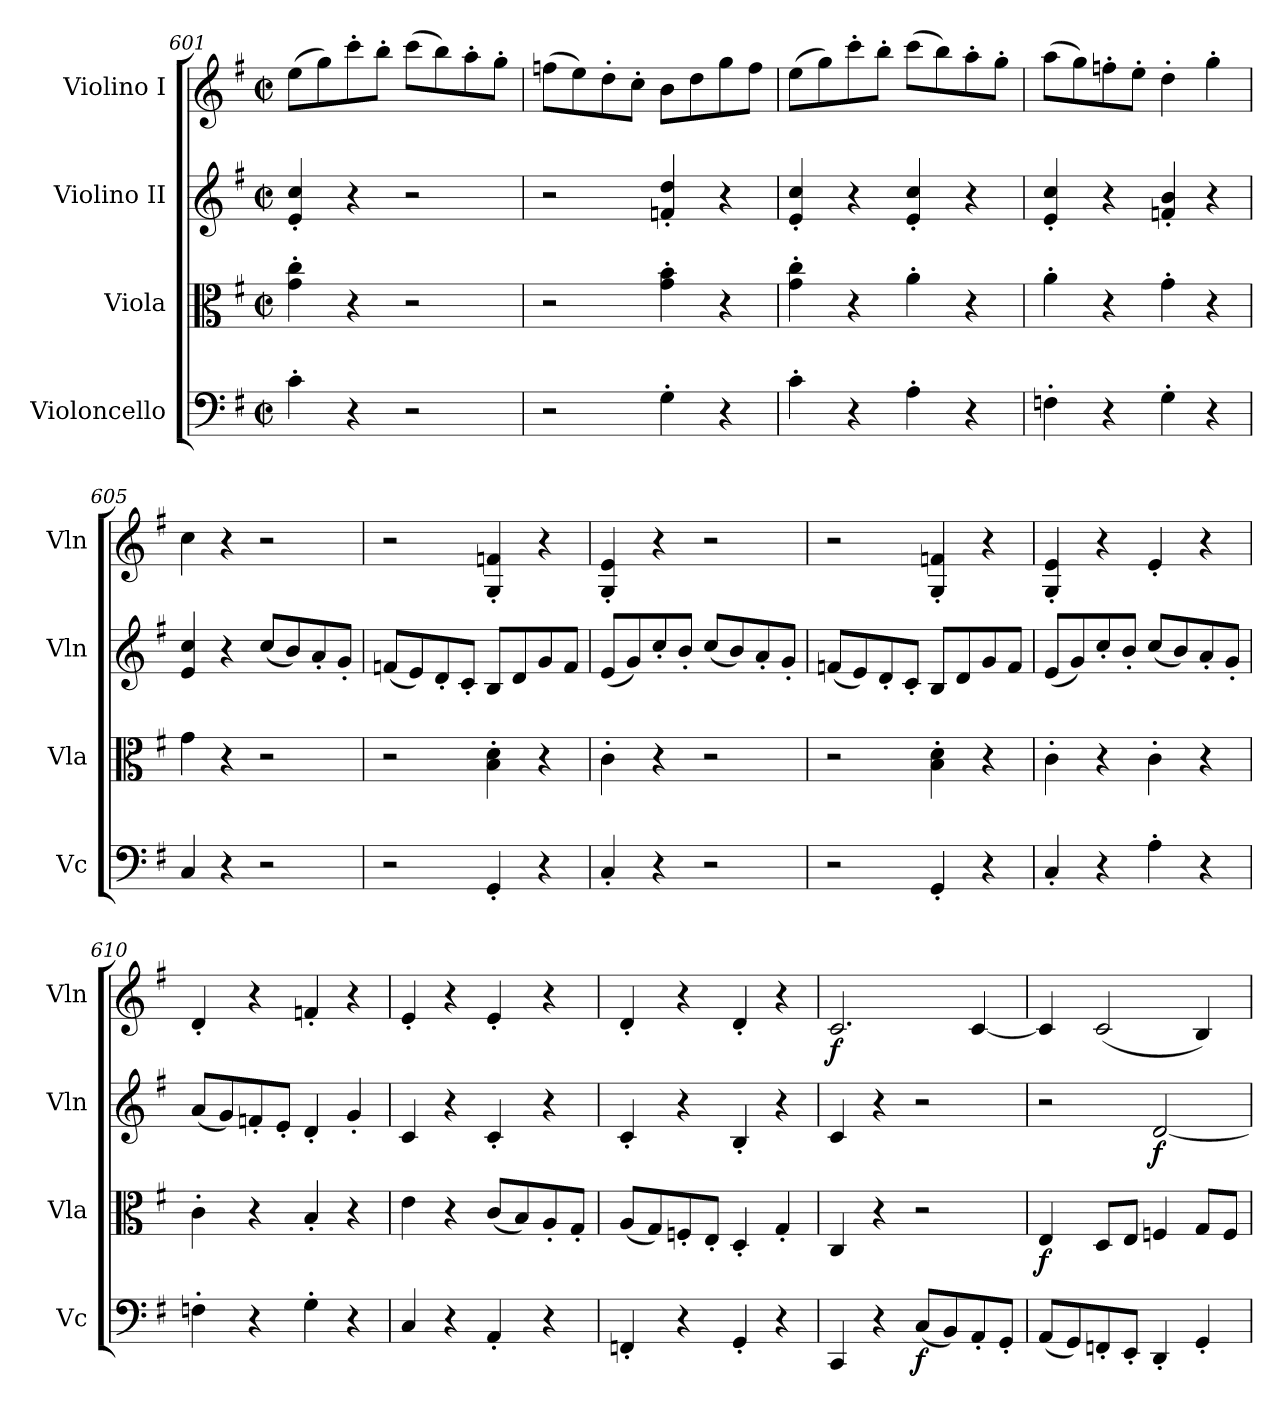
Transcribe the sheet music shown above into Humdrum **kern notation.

**kern	**dynam	**kern	**dynam	**kern	**dynam	**kern	**dynam
*part4	*part4	*part3	*part3	*part2	*part2	*part1	*part1
*staff4	*staff4	*staff3	*staff3	*staff2	*staff2	*staff1	*staff1
*I"Violoncello	*	*I"Viola	*	*I"Violino II	*	*I"Violino I	*
*I'Vc	*	*I'Vla	*	*I'Vln	*	*I'Vln	*
*clefF4	*	*clefC3	*	*clefG2	*	*clefG2	*
*k[f#]	*	*k[f#]	*	*k[f#]	*	*k[f#]	*
*M2/2	*	*M2/2	*	*M2/2	*	*M2/2	*
*met(c|)	*	*met(c|)	*	*met(c|)	*	*met(c|)	*
=601	=601	=601	=601	=601	=601	=601	=601
4c'	.	4g' 4cc'	.	4e' 4cc'	.	(8eeL	.
.	.	.	.	.	.	8gg)	.
4r	.	4r	.	4r	.	8ccc'	.
.	.	.	.	.	.	8bb'J	.
2r	.	2r	.	2r	.	(8cccL	.
.	.	.	.	.	.	8bb)	.
.	.	.	.	.	.	8aa'	.
.	.	.	.	.	.	8gg'J	.
=602	=602	=602	=602	=602	=602	=602	=602
2r	.	2r	.	2r	.	(8ffnL	.
.	.	.	.	.	.	8ee)	.
.	.	.	.	.	.	8dd'	.
.	.	.	.	.	.	8cc'J	.
4G'	.	4g' 4b'	.	4fn' 4dd'	.	8bL	.
.	.	.	.	.	.	8dd	.
4r	.	4r	.	4r	.	8gg	.
.	.	.	.	.	.	8ffJ	.
=603	=603	=603	=603	=603	=603	=603	=603
4c'	.	4g' 4cc'	.	4e' 4cc'	.	(8eeL	.
.	.	.	.	.	.	8gg)	.
4r	.	4r	.	4r	.	8ccc'	.
.	.	.	.	.	.	8bb'J	.
4A'	.	4a'	.	4e' 4cc'	.	(8cccL	.
.	.	.	.	.	.	8bb)	.
4r	.	4r	.	4r	.	8aa'	.
.	.	.	.	.	.	8gg'J	.
=604	=604	=604	=604	=604	=604	=604	=604
4Fn'	.	4a'	.	4e' 4cc'	.	(8aaL	.
.	.	.	.	.	.	8gg)	.
4r	.	4r	.	4r	.	8ffn'	.
.	.	.	.	.	.	8ee'J	.
4G'	.	4g'	.	4fn' 4b'	.	4dd'	.
4r	.	4r	.	4r	.	4gg'	.
=605	=605	=605	=605	=605	=605	=605	=605
4C	.	4g	.	4e 4cc	.	4cc	.
4r	.	4r	.	4r	.	4r	.
2r	.	2r	.	(8ccL	.	2r	.
.	.	.	.	8b)	.	.	.
.	.	.	.	8a'	.	.	.
.	.	.	.	8g'J	.	.	.
=606	=606	=606	=606	=606	=606	=606	=606
2r	.	2r	.	(8fnL	.	2r	.
.	.	.	.	8e)	.	.	.
.	.	.	.	8d'	.	.	.
.	.	.	.	8c'J	.	.	.
4GG'	.	4B' 4d'	.	8BL	.	4G' 4fn'	.
.	.	.	.	8d	.	.	.
4r	.	4r	.	8g	.	4r	.
.	.	.	.	8fJ	.	.	.
=607	=607	=607	=607	=607	=607	=607	=607
4C'	.	4c'	.	(8eL	.	4G' 4e'	.
.	.	.	.	8g)	.	.	.
4r	.	4r	.	8cc'	.	4r	.
.	.	.	.	8b'J	.	.	.
2r	.	2r	.	(8ccL	.	2r	.
.	.	.	.	8b)	.	.	.
.	.	.	.	8a'	.	.	.
.	.	.	.	8g'J	.	.	.
=608	=608	=608	=608	=608	=608	=608	=608
2r	.	2r	.	(8fnL	.	2r	.
.	.	.	.	8e)	.	.	.
.	.	.	.	8d'	.	.	.
.	.	.	.	8c'J	.	.	.
4GG'	.	4B' 4d'	.	8BL	.	4G' 4fn'	.
.	.	.	.	8d	.	.	.
4r	.	4r	.	8g	.	4r	.
.	.	.	.	8fJ	.	.	.
=609	=609	=609	=609	=609	=609	=609	=609
4C'	.	4c'	.	(8eL	.	4G' 4e'	.
.	.	.	.	8g)	.	.	.
4r	.	4r	.	8cc'	.	4r	.
.	.	.	.	8b'J	.	.	.
4A'	.	4c'	.	(8ccL	.	4e'	.
.	.	.	.	8b)	.	.	.
4r	.	4r	.	8a'	.	4r	.
.	.	.	.	8g'J	.	.	.
=610	=610	=610	=610	=610	=610	=610	=610
4Fn'	.	4c'	.	(8aL	.	4d'	.
.	.	.	.	8g)	.	.	.
4r	.	4r	.	8fn'	.	4r	.
.	.	.	.	8e'J	.	.	.
4G'	.	4B'	.	4d'	.	4fn'	.
4r	.	4r	.	4g'	.	4r	.
=611	=611	=611	=611	=611	=611	=611	=611
4C	.	4e	.	4c	.	4e'	.
4r	.	4r	.	4r	.	4r	.
4AA'	.	(8cL	.	4c'	.	4e'	.
.	.	8B)	.	.	.	.	.
4r	.	8A'	.	4r	.	4r	.
.	.	8G'J	.	.	.	.	.
=612	=612	=612	=612	=612	=612	=612	=612
4FFn'	.	(8AL	.	4c'	.	4d'	.
.	.	8G)	.	.	.	.	.
4r	.	8Fn'	.	4r	.	4r	.
.	.	8E'J	.	.	.	.	.
4GG'	.	4D'	.	4B'	.	4d'	.
4r	.	4G'	.	4r	.	4r	.
=613	=613	=613	=613	=613	=613	=613	=613
4CC	.	4C	.	4c	.	2.c	f
4r	.	4r	.	4r	.	.	.
(8CL	f	2r	.	2r	.	.	.
8BB)	.	.	.	.	.	.	.
8AA'	.	.	.	.	.	[4c	.
8GG'J	.	.	.	.	.	.	.
=614	=614	=614	=614	=614	=614	=614	=614
(8AAL	.	4E	f	2r	.	4c]	.
8GG)	.	.	.	.	.	.	.
8FFn'	.	8DL	.	.	.	(2c	.
8EE'J	.	8EJ	.	.	.	.	.
4DD'	.	4Fn	.	[2d	f	.	.
4GG'	.	8GL	.	.	.	4B)	.
.	.	8FJ	.	.	.	.	.
=	=	=	=	=	=	=	=
*-	*-	*-	*-	*-	*-	*-	*-
